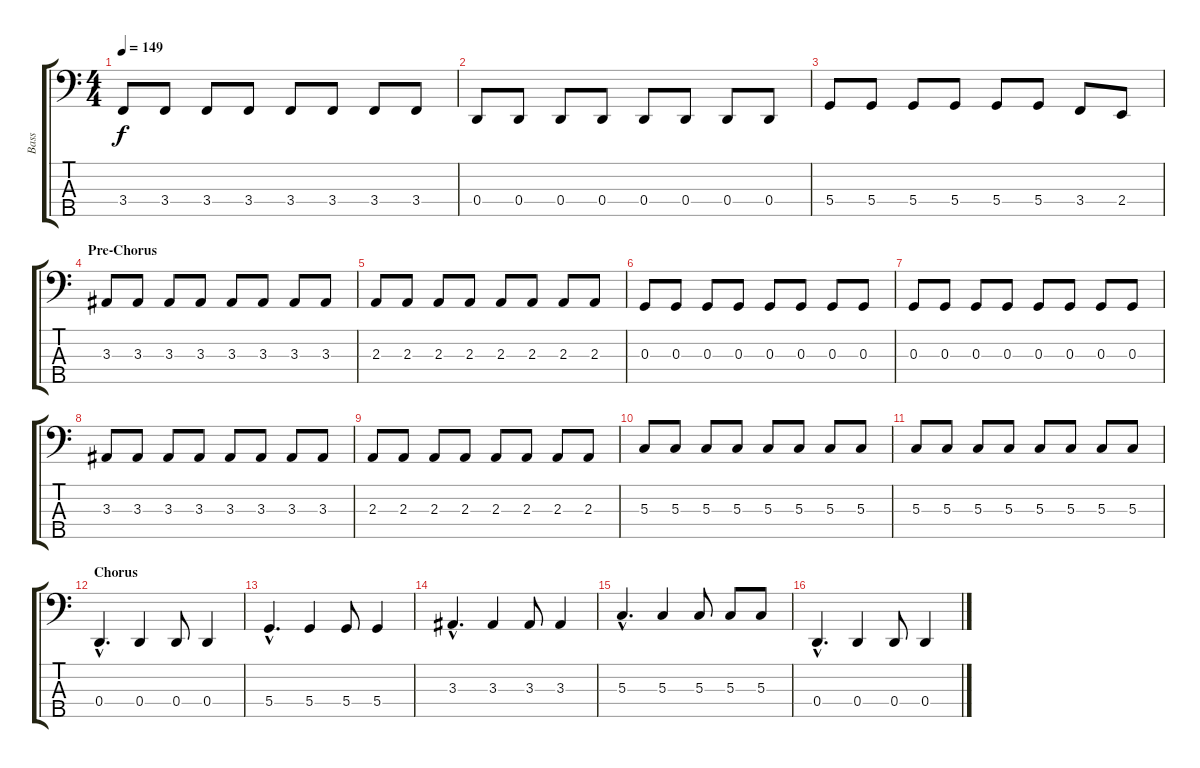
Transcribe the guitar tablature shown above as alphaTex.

\track ("Bass" "Bass") {instrument electricbasspick}
\staff {score tabs}
\tuning (F2 C2 G1 D1 A0) {hide}
\ts (4 4)
\tempo 149
\clef f4
\ks c
3.4.8{dy f} 3.4.8 3.4.8 3.4.8 3.4.8 3.4.8 3.4.8 3.4.8 |
0.4.8 0.4.8 0.4.8 0.4.8 0.4.8 0.4.8 0.4.8 0.4.8 |
5.4.8 5.4.8 5.4.8 5.4.8 5.4.8 5.4.8 3.4.8 2.4.8 |
\section ("" "Pre-Chorus")
3.3.8 3.3.8 3.3.8 3.3.8 3.3.8 3.3.8 3.3.8 3.3.8 |
2.3.8 2.3.8 2.3.8 2.3.8 2.3.8 2.3.8 2.3.8 2.3.8 |
0.3.8 0.3.8 0.3.8 0.3.8 0.3.8 0.3.8 0.3.8 0.3.8 |
0.3.8 0.3.8 0.3.8 0.3.8 0.3.8 0.3.8 0.3.8 0.3.8 |
3.3.8 3.3.8 3.3.8 3.3.8 3.3.8 3.3.8 3.3.8 3.3.8 |
2.3.8 2.3.8 2.3.8 2.3.8 2.3.8 2.3.8 2.3.8 2.3.8 |
5.3.8 5.3.8 5.3.8 5.3.8 5.3.8 5.3.8 5.3.8 5.3.8 |
5.3.8 5.3.8 5.3.8 5.3.8 5.3.8 5.3.8 5.3.8 5.3.8 |
\section ("" "Chorus")
0.4{hac}.4{d} 0.4.4 0.4.8 0.4.4 |
5.4{hac}.4{d} 5.4.4 5.4.8 5.4.4 |
3.3{hac}.4{d} 3.3.4 3.3.8 3.3.4 |
5.3{hac}.4{d} 5.3.4 5.3.8 5.3.8 5.3.8 |
0.4{hac}.4{d} 0.4.4 0.4.8 0.4.4
